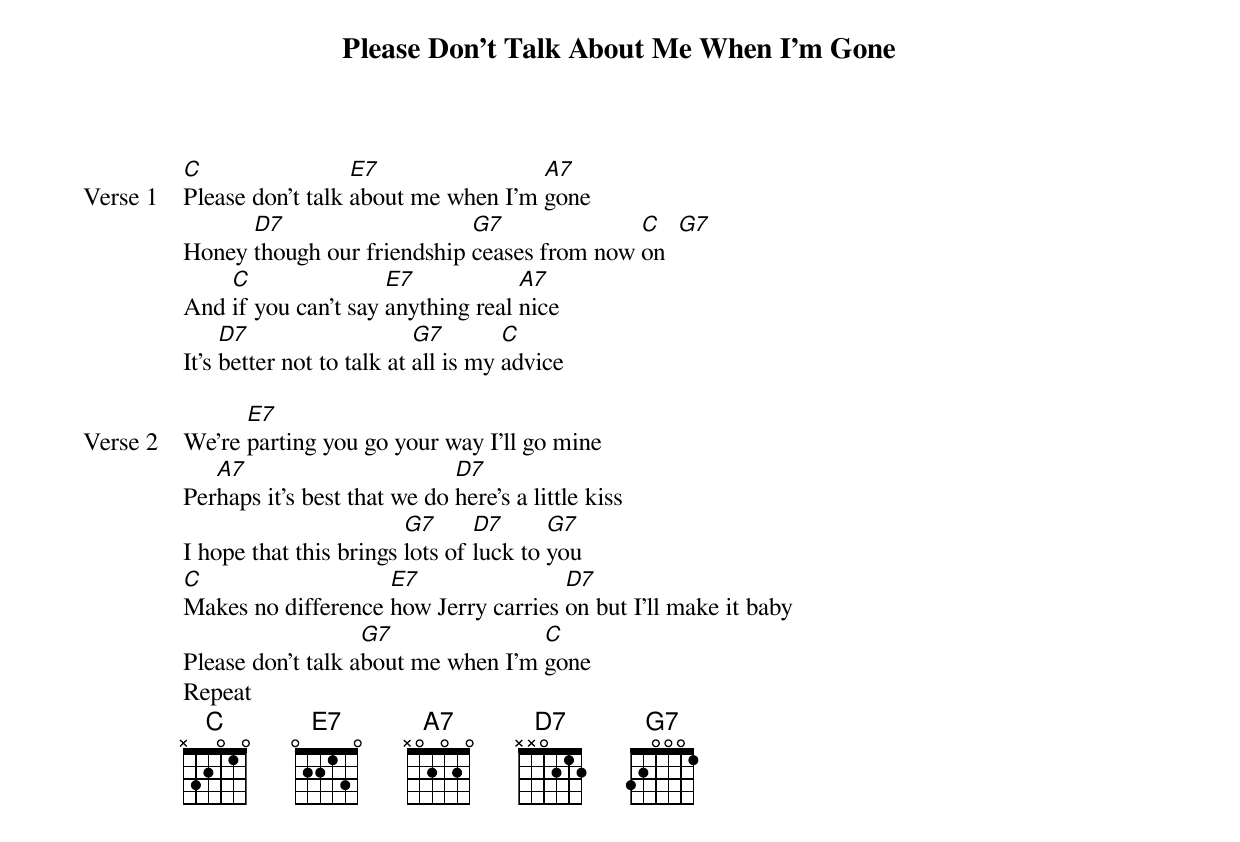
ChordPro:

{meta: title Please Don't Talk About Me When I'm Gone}
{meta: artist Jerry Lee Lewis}
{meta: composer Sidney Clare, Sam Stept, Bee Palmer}

{start_of_verse: Verse 1}
[C]Please don't talk [E7]about me when I'm [A7]gone
Honey [D7]though our friendship [G7]ceases from now [C]on  [G7]
And [C]if you can't say [E7]anything real [A7]nice
It's [D7]better not to talk at [G7]all is my [C]advice
{end_of_verse}

{start_of_verse: Verse 2}
We're [E7]parting you go your way I'll go mine
Per[A7]haps it's best that we do [D7]here's a little kiss
I hope that this brings [G7]lots of [D7]luck to [G7]you
[C]Makes no difference [E7]how Jerry carries [D7]on but I’ll make it baby
Please don't talk a[G7]bout me when I'm [C]gone
Repeat
{end_of_verse}
